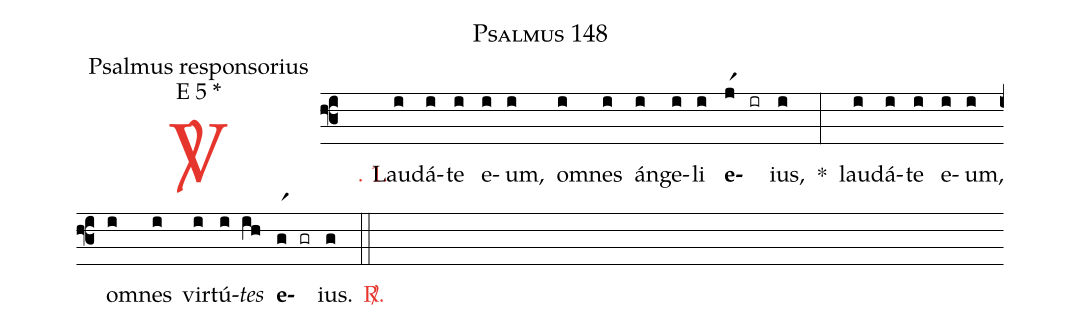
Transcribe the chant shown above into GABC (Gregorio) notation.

name: Psalmus 148;
office-part: Psalmus responsorius;
mode: E 5 *;
%%
(f3)

<c><sp>V/</sp>. 1.</c>() Lau(i)dá(i)te(i) e(i)um,(i) om(i)nes(i) án(i)ge(i)li(i) <b>e</b>(jr1)(ir)ius,(i) *(:) lau(i)dá(i)te(i) e(i)um,(i) om(i)nes(i) vir(i)tú(i)<i>tes</i>(ih) <b>e</b>(gr1)(gr)ius.(g)

<c><sp>R/</sp>.</c>(::)
